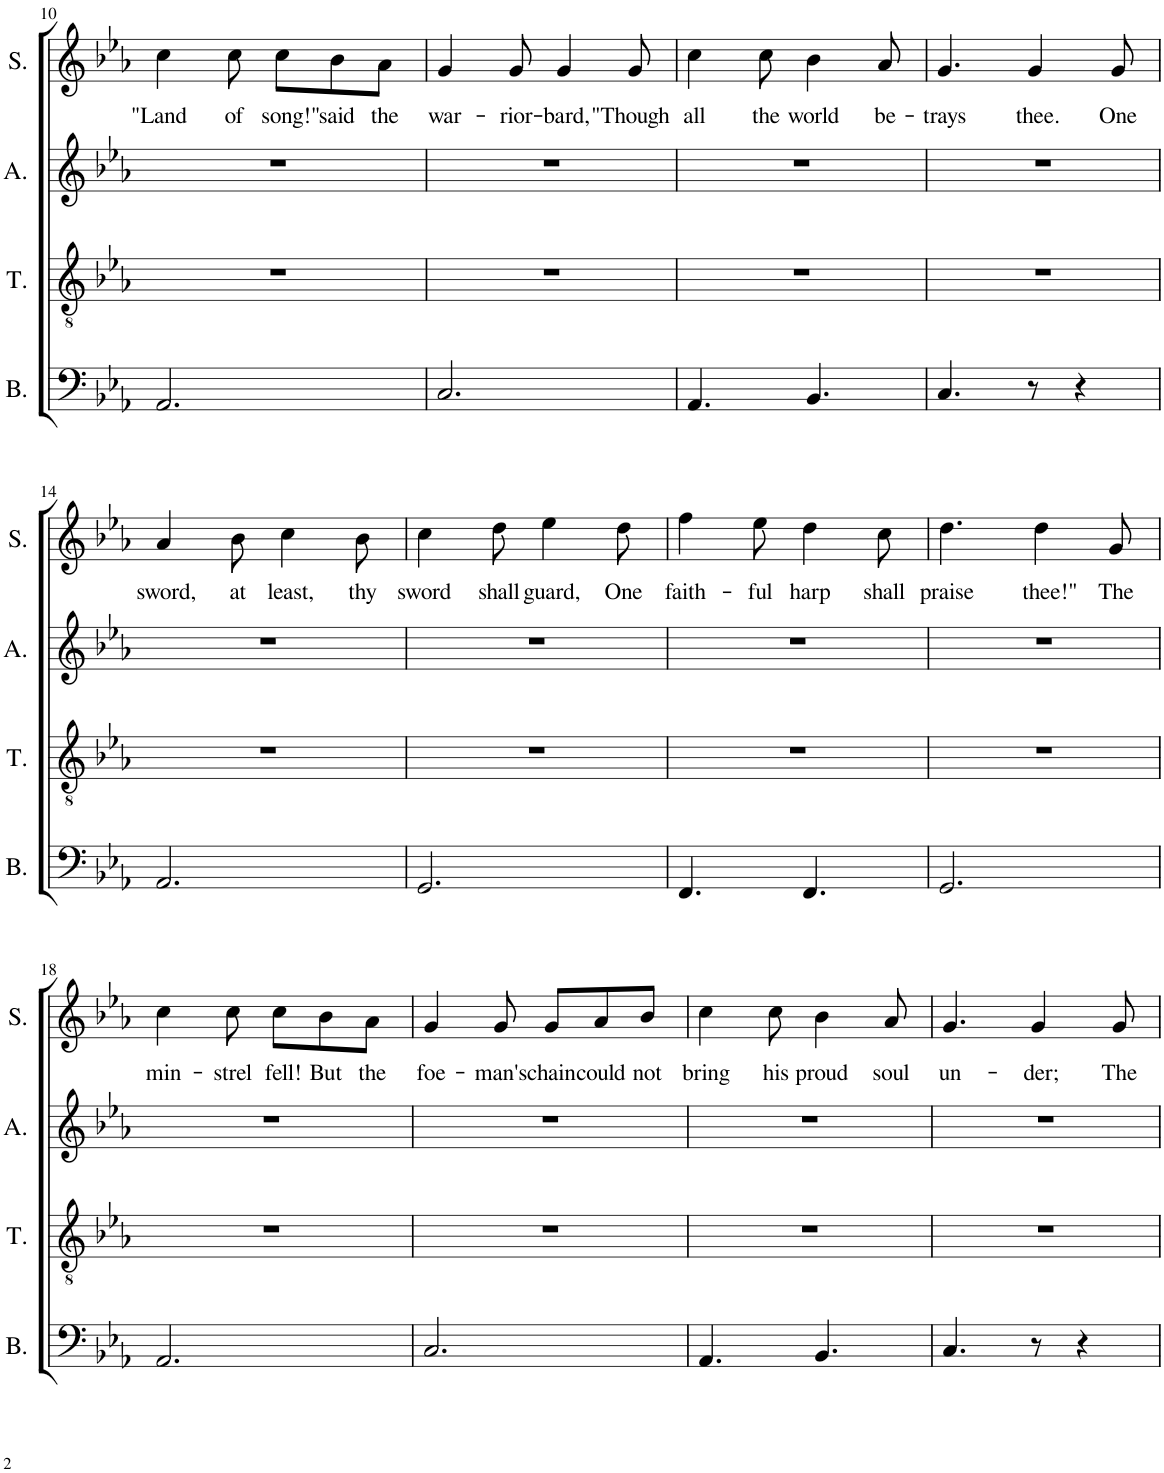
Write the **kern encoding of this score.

**kern	**kern	**kern	**kern	**text
*part4	*part3	*part2	*part1	*part1
*staff4	*staff3	*staff2	*staff1	*staff1
*I"Bass	*I"Tenor	*I"Alto	*I"Soprano	*
*I'B.	*I'T.	*I'A.	*I'S.	*
!!LO:PB:g=z
*clefF4	*clefGv2	*clefG2	*clefG2	*
*k[b-e-a-]	*k[b-e-a-]	*k[b-e-a-]	*k[b-e-a-]	*
*M6/8	*M6/8	*M6/8	*M6/8	*
=10	=10	=10	=10	=10
!	!	!	!	!LO:LY:b
2.AA-/	2.r	2.r	4cc\	"Land
!	!	!	!	!LO:LY:b
.	.	.	8cc\	of
!	!	!	!	!LO:LY:b
.	.	.	8cc\L	song!"
!	!	!	!	!LO:LY:b
.	.	.	8b-\	said
!	!	!	!	!LO:LY:b
.	.	.	8a-\J	the
=11	=11	=11	=11	=11
!	!	!	!	!LO:LY:b
2.C/	2.r	2.r	4g/	war-
!	!	!	!	!LO:LY:b
.	.	.	8g/	-rior-
!	!	!	!	!LO:LY:b
.	.	.	4g/	-bard,
!	!	!	!	!LO:LY:b
.	.	.	8g/	"Though
=12	=12	=12	=12	=12
!	!	!	!	!LO:LY:b
4.AA-/	2.r	2.r	4cc\	all
!	!	!	!	!LO:LY:b
.	.	.	8cc\	the
!	!	!	!	!LO:LY:b
4.BB-/	.	.	4b-\	world
!	!	!	!	!LO:LY:b
.	.	.	8a-/	be-
=13	=13	=13	=13	=13
!	!	!	!	!LO:LY:b
4.C/	2.r	2.r	4.g/	-trays
!	!	!	!	!LO:LY:b
8r	.	.	4g/	thee.
4r	.	.	.	.
!	!	!	!	!LO:LY:b
.	.	.	8g/	One
!!LO:LB:g=z
=14	=14	=14	=14	=14
!	!	!	!	!LO:LY:b
2.AA-/	2.r	2.r	4a-/	sword,
!	!	!	!	!LO:LY:b
.	.	.	8b-\	at
!	!	!	!	!LO:LY:b
.	.	.	4cc\	least,
!	!	!	!	!LO:LY:b
.	.	.	8b-\	thy
=15	=15	=15	=15	=15
!	!	!	!	!LO:LY:b
2.GG/	2.r	2.r	4cc\	sword
!	!	!	!	!LO:LY:b
.	.	.	8dd\	shall
!	!	!	!	!LO:LY:b
.	.	.	4ee-\	guard,
!	!	!	!	!LO:LY:b
.	.	.	8dd\	One
=16	=16	=16	=16	=16
!	!	!	!	!LO:LY:b
4.FF/	2.r	2.r	4ff\	faith-
!	!	!	!	!LO:LY:b
.	.	.	8ee-\	-ful
!	!	!	!	!LO:LY:b
4.FF/	.	.	4dd\	harp
!	!	!	!	!LO:LY:b
.	.	.	8cc\	shall
=17	=17	=17	=17	=17
!	!	!	!	!LO:LY:b
2.GG/	2.r	2.r	4.dd\	praise
!	!	!	!	!LO:LY:b
.	.	.	4dd\	thee!"
!	!	!	!	!LO:LY:b
.	.	.	8g/	The
!!LO:LB:g=z
=18	=18	=18	=18	=18
!	!	!	!	!LO:LY:b
2.AA-/	2.r	2.r	4cc\	min-
!	!	!	!	!LO:LY:b
.	.	.	8cc\	-strel
!	!	!	!	!LO:LY:b
.	.	.	8cc\L	fell!
!	!	!	!	!LO:LY:b
.	.	.	8b-\	But
!	!	!	!	!LO:LY:b
.	.	.	8a-\J	the
=19	=19	=19	=19	=19
!	!	!	!	!LO:LY:b
2.C/	2.r	2.r	4g/	foe-
!	!	!	!	!LO:LY:b
.	.	.	8g/	-man's
!	!	!	!	!LO:LY:b
.	.	.	8g/L	chain
!	!	!	!	!LO:LY:b
.	.	.	8a-/	could
!	!	!	!	!LO:LY:b
.	.	.	8b-/J	not
=20	=20	=20	=20	=20
!	!	!	!	!LO:LY:b
4.AA-/	2.r	2.r	4cc\	bring
!	!	!	!	!LO:LY:b
.	.	.	8cc\	his
!	!	!	!	!LO:LY:b
4.BB-/	.	.	4b-\	proud
!	!	!	!	!LO:LY:b
.	.	.	8a-/	soul
=21	=21	=21	=21	=21
!	!	!	!	!LO:LY:b
4.C/	2.r	2.r	4.g/	un-
!	!	!	!	!LO:LY:b
8r	.	.	4g/	-der;
4r	.	.	.	.
!	!	!	!	!LO:LY:b
.	.	.	8g/	The
=	=	=	=	=
*-	*-	*-	*-	*-
